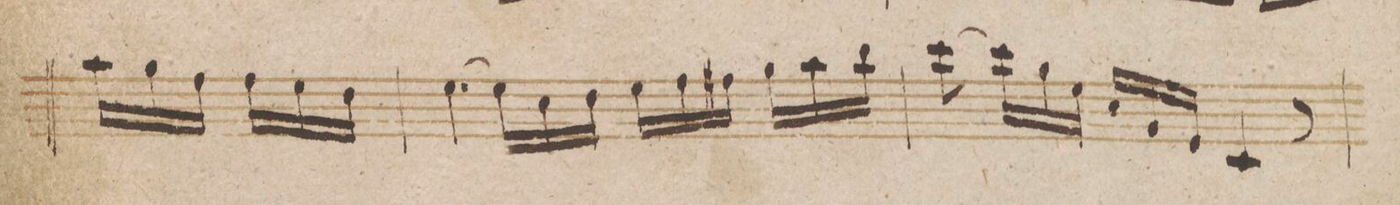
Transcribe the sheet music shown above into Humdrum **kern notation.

**kern	**dynam
*I"Clarinetto Imo in B.	*
*clefG2	*
*k[b-e-]	*
*M6/8	*
24gg\LL	.
24ff\	.
24ee-\JJ	.
24ee-\LL	.
24dd\	.
24cc\JJ	.
=70	=70
[4.dd\	.
24dd\LL]	.
24b-\	.
24cc\JJ	.
24dd\LL	.
24ee-\	.
24eeX\JJ	.
24ff\LL	.
24gg\	.
24aa\JJ	.
=71	=71
[8bb-\	.
24bb-\LL]	.
24ff\	.
24dd\JJ	.
24b-/LL	.
24f/	.
24d/JJ	.
4B-/	.
8r	.
=72	=72
*-	*-
